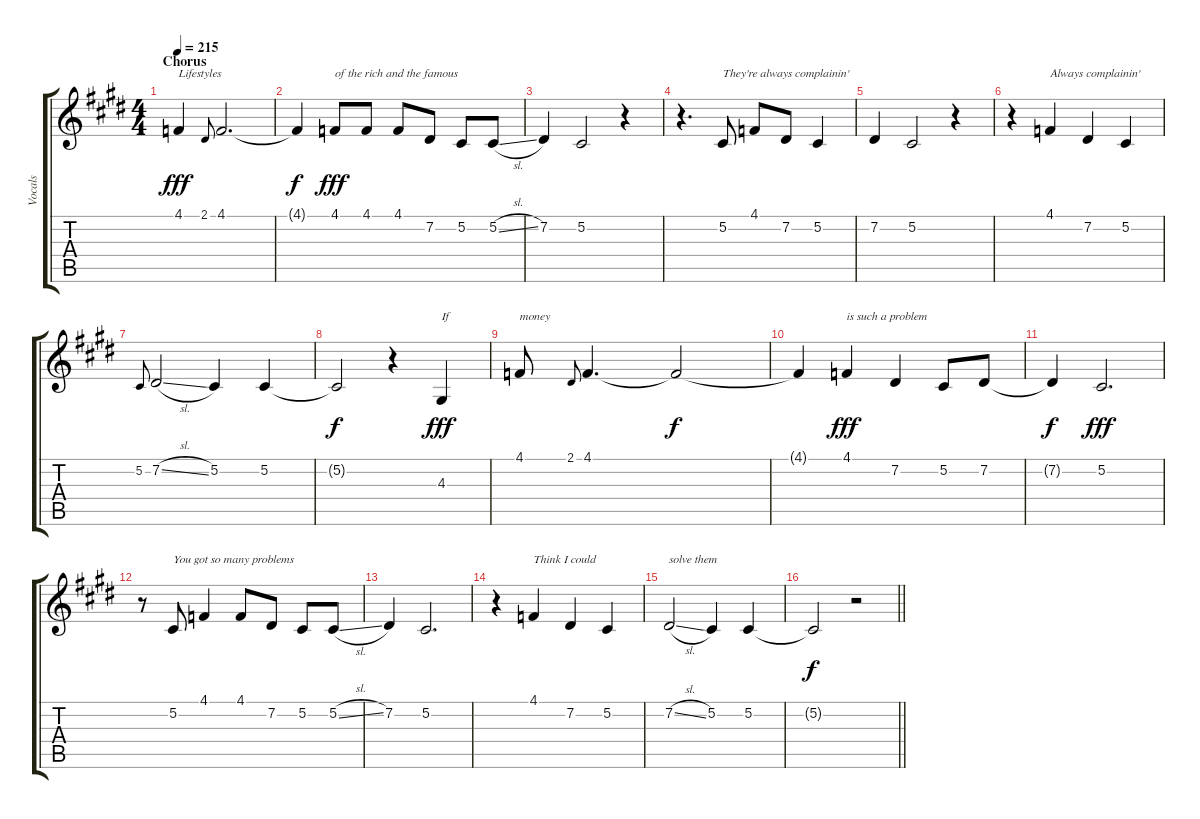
\track ("Vocals" "Vocals") {instrument tenorsax}
\staff {score tabs}
\tuning (Db4 Ab3 E3 B2 Gb2 Db2) {hide}
\ts (4 4)
\section ("" "Chorus")
\tempo 215
\clef g2
\ks e
4.1.4{txt "Lifestyles " dy fff} 2.1.8{gr onbeat} 4.1.2{d} |
4.1{t}.4{dy f} 4.1.8{txt "of the rich and the famous" dy fff} 4.1.8 4.1.8 7.2.8 5.2.8 5.2{sl}.8 |
7.2.4 5.2.2 r.4 |
r.4{d} 5.2.8{txt "They're always complainin'"} 4.1.8 7.2.8 5.2.4 |
7.2.4 5.2.2 r.4 |
r.4 4.1.4{txt "Always complainin'"} 7.2.4 5.2.4 |
5.2.8{gr onbeat} 7.2{sl}.2 5.2.4 5.2.4 |
5.2{t}.2{dy f} r.4 4.3.4{txt "If" dy fff} |
4.1.8{txt "money"} 2.1.8{gr onbeat} 4.1.4{d} 4.1{t}.2{dy f} |
4.1{t}.4 4.1.4{txt "is such a problem" dy fff} 7.2.4 5.2.8 7.2.8 |
7.2{t}.4{dy f} 5.2.2{d dy fff} |
r.8 5.2.8{txt "You got so many problems"} 4.1.4 4.1.8 7.2.8 5.2.8 5.2{sl}.8 |
7.2.4 5.2.2{d} |
r.4 4.1.4{txt "Think I could"} 7.2.4 5.2.4 |
7.2{sl}.2{txt "solve them"} 5.2.4 5.2.4 |
\barLineRight lightlight
5.2{t}.2{dy f} r.2
